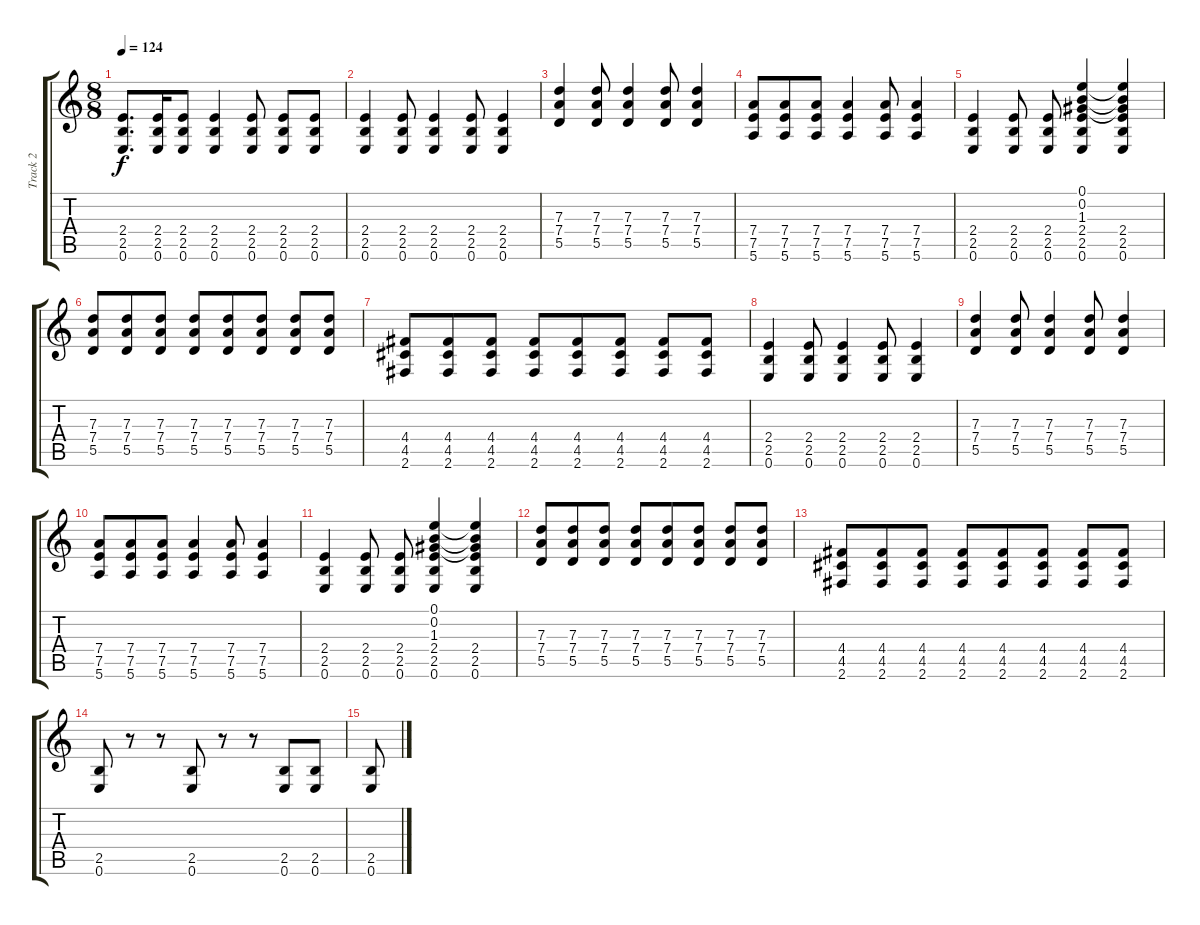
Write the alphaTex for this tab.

\track ("Track 2" "Track 2") {instrument distortionguitar}
\staff {score tabs}
\tuning (E4 B3 G3 D3 A2 E2) {hide}
\ts (8 8)
\tempo 124
\clef g2
\ks c
(2.4 2.5 0.6).8{d dy f} (2.4 2.5 0.6).16 (2.4 2.5 0.6).8 (2.4 2.5 0.6).4 (2.4 2.5 0.6).8 (2.4 2.5 0.6).8 (2.4 2.5 0.6).8 |
(2.4 2.5 0.6).4 (2.4 2.5 0.6).8 (2.4 2.5 0.6).4 (2.4 2.5 0.6).8 (2.4 2.5 0.6).4 |
(7.3 7.4 5.5).4 (7.3 7.4 5.5).8 (7.3 7.4 5.5).4 (7.3 7.4 5.5).8 (7.3 7.4 5.5).4 |
(7.4 7.5 5.6).8 (7.4 7.5 5.6).8 (7.4 7.5 5.6).8 (7.4 7.5 5.6).4 (7.4 7.5 5.6).8 (7.4 7.5 5.6).4 |
(2.4 2.5 0.6).4 (2.4 2.5 0.6).8 (2.4 2.5 0.6).8 (0.1 0.2 1.3 2.4 2.5 0.6).4 (0.1{t} 0.2{t} 1.3{t} 2.4 2.5 0.6).4 |
(7.3 7.4 5.5).8 (7.3 7.4 5.5).8 (7.3 7.4 5.5).8 (7.3 7.4 5.5).8 (7.3 7.4 5.5).8 (7.3 7.4 5.5).8 (7.3 7.4 5.5).8 (7.3 7.4 5.5).8 |
(4.4 4.5 2.6).8 (4.4 4.5 2.6).8 (4.4 4.5 2.6).8 (4.4 4.5 2.6).8 (4.4 4.5 2.6).8 (4.4 4.5 2.6).8 (4.4 4.5 2.6).8 (4.4 4.5 2.6).8 |
(2.4 2.5 0.6).4 (2.4 2.5 0.6).8 (2.4 2.5 0.6).4 (2.4 2.5 0.6).8 (2.4 2.5 0.6).4 |
(7.3 7.4 5.5).4 (7.3 7.4 5.5).8 (7.3 7.4 5.5).4 (7.3 7.4 5.5).8 (7.3 7.4 5.5).4 |
(7.4 7.5 5.6).8 (7.4 7.5 5.6).8 (7.4 7.5 5.6).8 (7.4 7.5 5.6).4 (7.4 7.5 5.6).8 (7.4 7.5 5.6).4 |
(2.4 2.5 0.6).4 (2.4 2.5 0.6).8 (2.4 2.5 0.6).8 (0.1 0.2 1.3 2.4 2.5 0.6).4 (0.1{t} 0.2{t} 1.3{t} 2.4 2.5 0.6).4 |
(7.3 7.4 5.5).8 (7.3 7.4 5.5).8 (7.3 7.4 5.5).8 (7.3 7.4 5.5).8 (7.3 7.4 5.5).8 (7.3 7.4 5.5).8 (7.3 7.4 5.5).8 (7.3 7.4 5.5).8 |
(4.4 4.5 2.6).8 (4.4 4.5 2.6).8 (4.4 4.5 2.6).8 (4.4 4.5 2.6).8 (4.4 4.5 2.6).8 (4.4 4.5 2.6).8 (4.4 4.5 2.6).8 (4.4 4.5 2.6).8 |
(2.5 0.6).8 r.8 r.8 (2.5 0.6).8 r.8 r.8 (2.5 0.6).8 (2.5 0.6).8 |
(2.5 0.6).8
